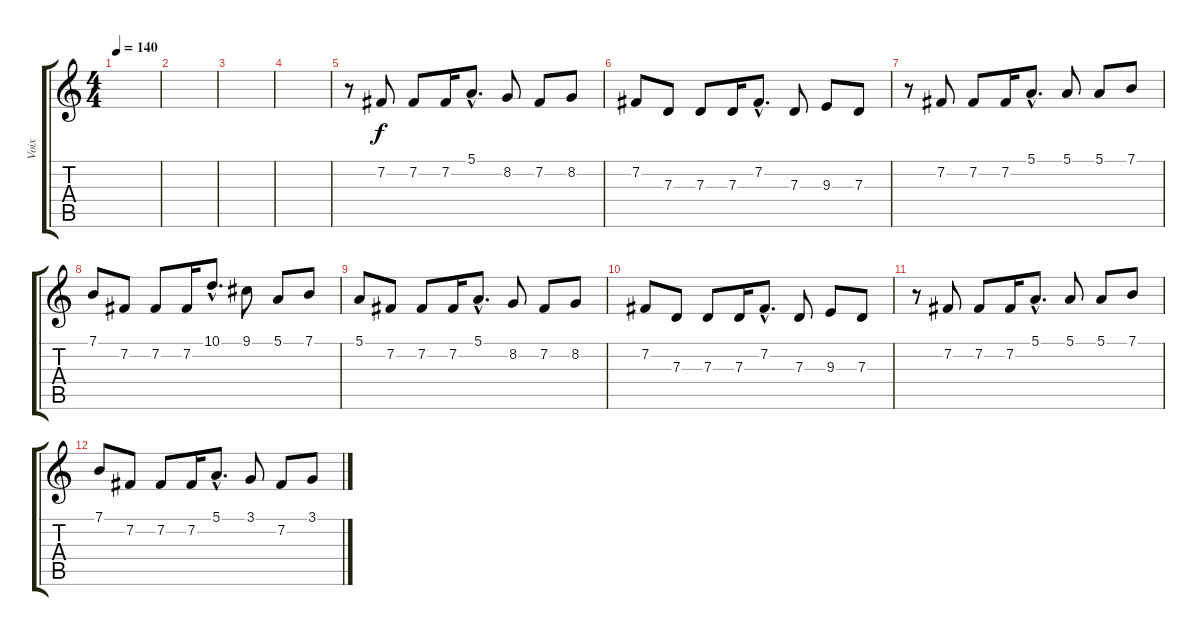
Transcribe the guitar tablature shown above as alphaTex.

\track ("Voix" "Voix") {instrument flute}
\staff {score tabs}
\tuning (E4 B3 G3 D3 A2 E2) {hide}
\ts (4 4)
\tempo 140
\clef g2
\ks c
|
|
|
|
r.8 7.2.8 7.2.8 7.2.16 5.1{hac}.8{d} 8.2.8 7.2.8 8.2.8 |
7.2.8 7.3.8 7.3.8 7.3.16 7.2{hac}.8{d} 7.3.8 9.3.8 7.3.8 |
r.8 7.2.8 7.2.8 7.2.16 5.1{hac}.8{d} 5.1.8 5.1.8 7.1.8 |
7.1.8 7.2.8 7.2.8 7.2.16 10.1{hac}.8{d} 9.1.8 5.1.8 7.1.8 |
5.1.8 7.2.8 7.2.8 7.2.16 5.1{hac}.8{d} 8.2.8 7.2.8 8.2.8 |
7.2.8 7.3.8 7.3.8 7.3.16 7.2{hac}.8{d} 7.3.8 9.3.8 7.3.8 |
r.8 7.2.8 7.2.8 7.2.16 5.1{hac}.8{d} 5.1.8 5.1.8 7.1.8 |
7.1.8 7.2.8 7.2.8 7.2.16 5.1{hac}.8{d} 3.1.8 7.2.8 3.1.8
